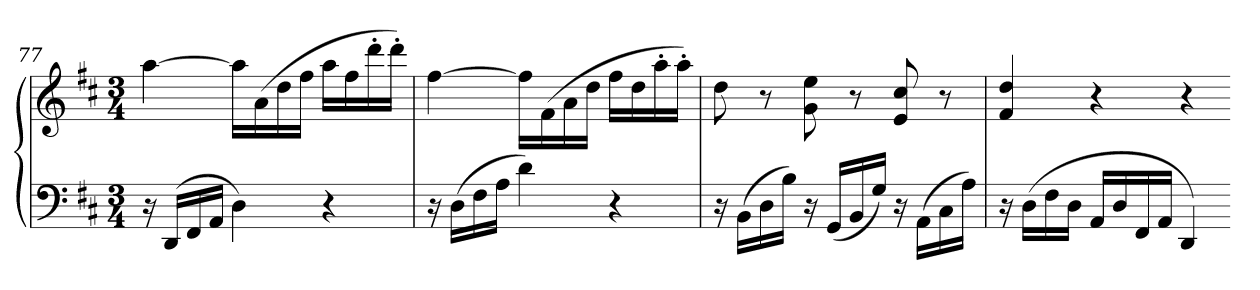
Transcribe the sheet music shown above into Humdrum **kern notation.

**kern	**kern
*part1	*part1
*staff2	*staff1
*clefF4	*clefG2
*k[f#c#]	*k[f#c#]
*D:	*D:
*M3/4	*M3/4
=77	=77
16r	[4aa
(16DDLL	.
16FF#	.
16AAJJ	.
4D)	16aaLL]
.	(16a
.	16dd
.	16ff#JJ
4r	16aaLL
.	16ff#
.	16ddd'
.	16ddd'JJ)
=78	=78
16r	[4ff#
(16DLL	.
16F#	.
16AJJ	.
4d)	16ff#LL]
.	(16f#
.	16a
.	16ddJJ
4r	16ff#LL
.	16dd
.	16aa'
.	16aa'JJ)
=79	=79
16r	8dd
(16BBLL	.
16D	8r
16BJJ)	.
16r	8g 8ee
(16GGLL	.
16BB	8r
16GJJ)	.
16r	8e 8cc#
(16AALL	.
16C#	8r
16AJJ)	.
=80	=80
16r	4f# 4dd
(16DLL	.
16F#	.
16DJJ	.
16AALL	4r
16D	.
16FF#	.
16AAJJ	.
4DD)	4r
=-	=-
*-	*-
